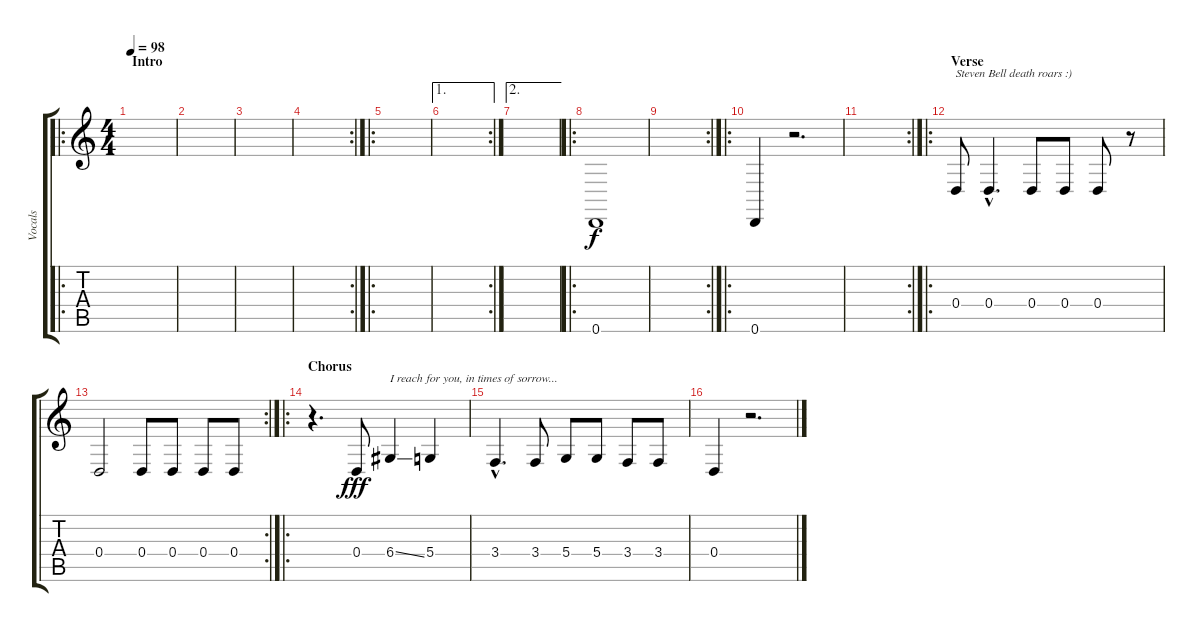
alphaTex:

\track ("Vocals" "Vocals") {instrument gunshot}
\staff {score tabs}
\tuning (E4 B3 G3 D3 A2 D2) {hide}
\ro
\ts (4 4)
\section ("" "Intro")
\tempo 98
\clef g2
\ks c
|
|
|
\rc 2
|
\ro
|
\ae 1
\rc 2
|
\ae 2
|
\ro
0.6.1 |
\rc 2
|
\ro
0.6.4 r.2{d} |
\rc 2
|
\ro
\section ("" "Verse")
0.4.8{txt "Steven Bell death roars :)"} 0.4{hac}.4{d} 0.4.8 0.4.8 0.4.8 r.8 |
\rc 2
0.4.2 0.4.8 0.4.8 0.4.8 0.4.8 |
\ro
\section ("" "Chorus")
r.4{d instrument altosax} 0.4.8{dy fff} 6.4{ss}.4{txt "I reach for you, in times of sorrow..."} 5.4.4 |
3.4{hac}.4{d} 3.4.8 5.4.8 5.4.8 3.4.8 3.4.8 |
0.4.4 r.2{d}
